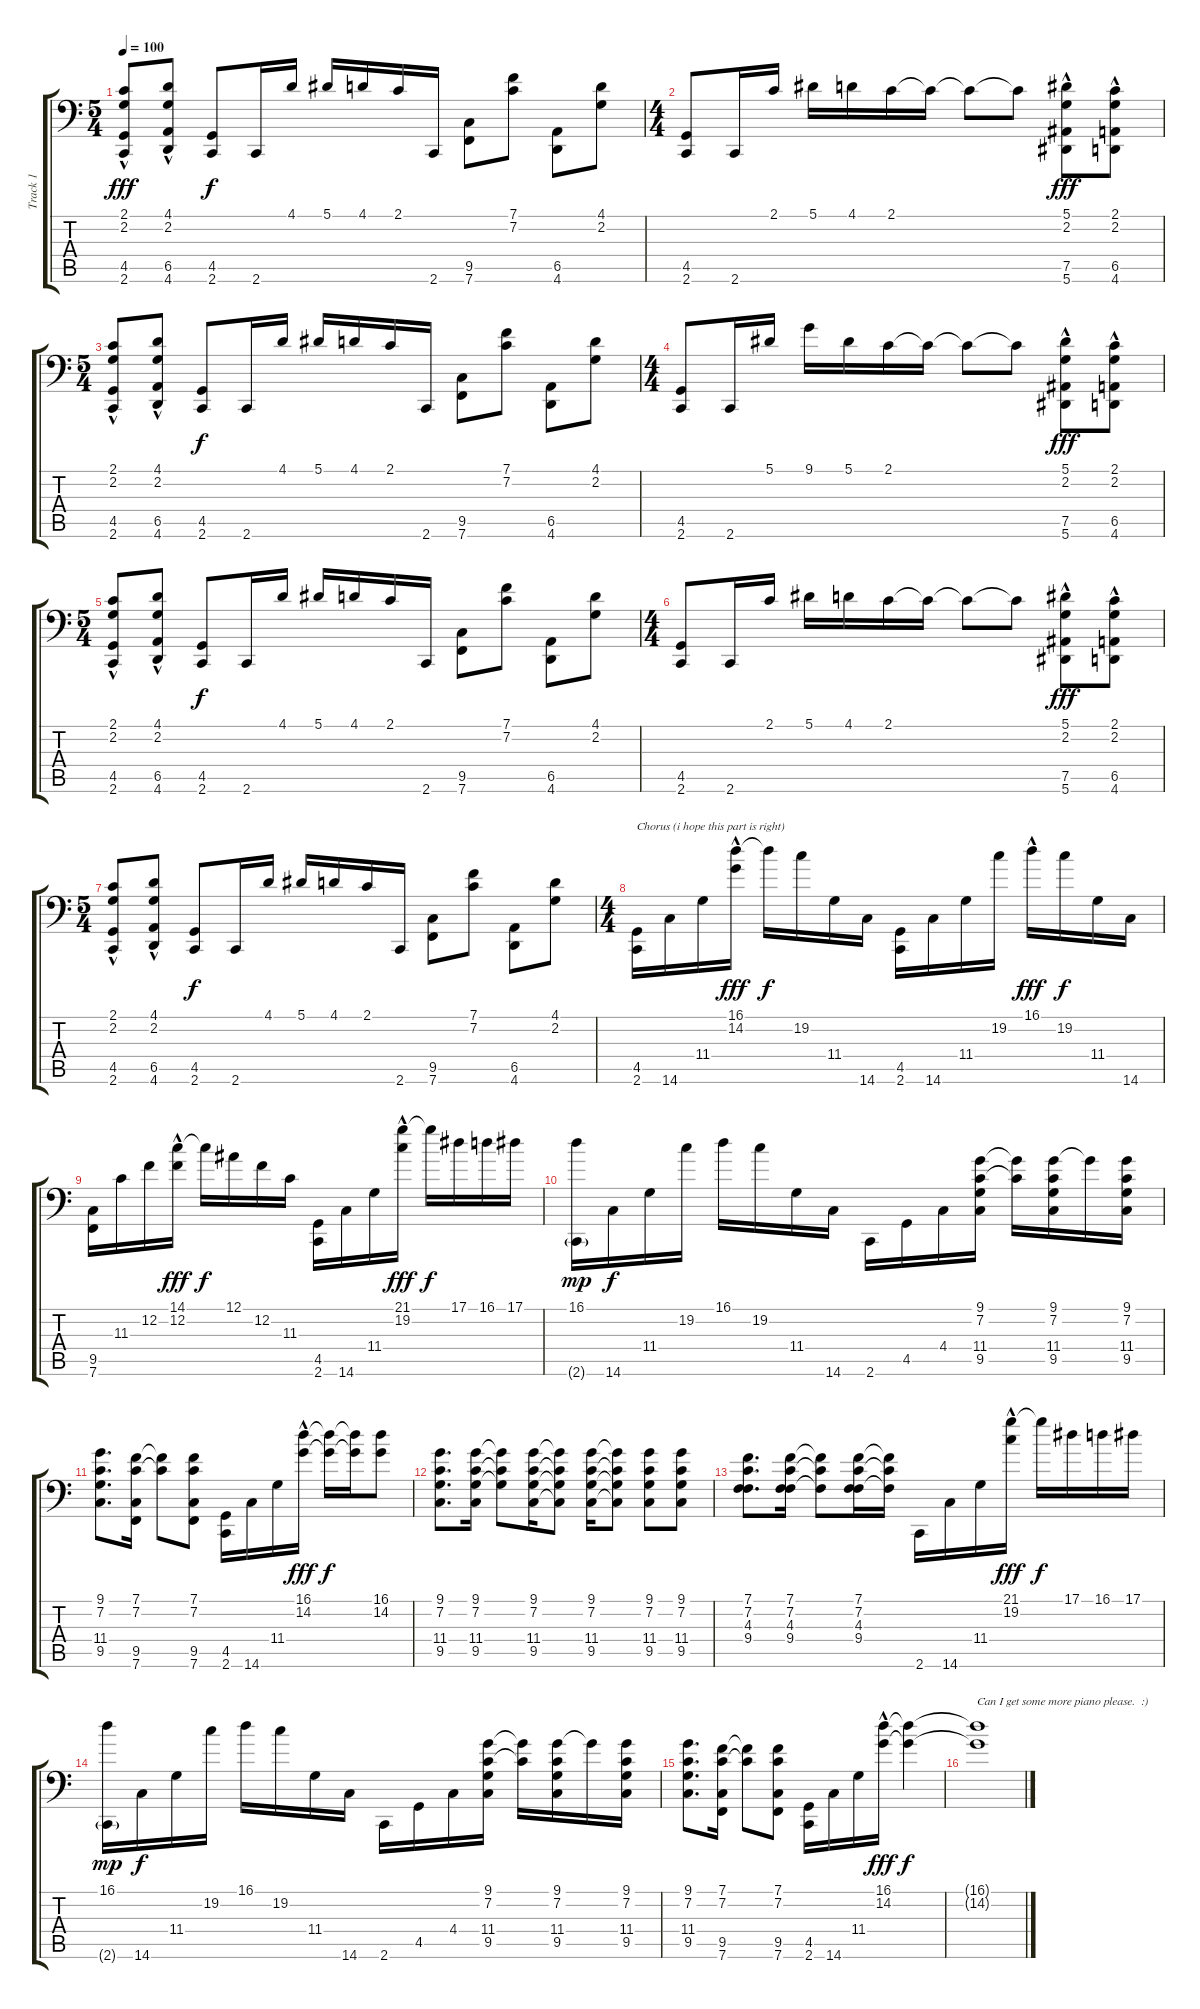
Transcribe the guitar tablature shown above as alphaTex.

\track ("Track 1" "Track 1") {instrument acousticgrandpiano}
\staff {score tabs}
\tuning (Bb3 F3 Db3 Ab2 Eb2 Bb1) {hide}
\ts (5 4)
\tempo 100
\clef f4
\ks c
(2.1 2.2 4.5{hac} 2.6{hac}).8{dy fff} (4.1 2.2 6.5{hac} 4.6{hac}).8 (4.5 2.6).8{dy f volume 10} 2.6.16 4.1.16 5.1.16 4.1.16 2.1.16 2.6.16 (9.5 7.6).8 (7.1 7.2).8 (6.5 4.6).8 (4.1 2.2).8 |
\ts (4 4)
(4.5 2.6).8{volume 9} 2.6.16 2.1.16 5.1.16 4.1.16 2.1.16 2.1{t}.16 2.1{t}.8 2.1{t}.8 (5.1 2.2 7.5{hac} 5.6{hac}).8{dy fff volume 16} (2.1 2.2 6.5{hac} 4.6{hac}).8 |
\ts (5 4)
(2.1 2.2 4.5{hac} 2.6{hac}).8 (4.1 2.2 6.5{hac} 4.6{hac}).8 (4.5 2.6).8{dy f volume 10} 2.6.16 4.1.16 5.1.16 4.1.16 2.1.16 2.6.16 (9.5 7.6).8 (7.1 7.2).8 (6.5 4.6).8 (4.1 2.2).8 |
\ts (4 4)
(4.5 2.6).8{volume 9} 2.6.16 5.1.16 9.1.16 5.1.16 2.1.16 2.1{t}.16 2.1{t}.8 2.1{t}.8 (5.1 2.2 7.5{hac} 5.6{hac}).8{dy fff volume 16} (2.1 2.2 6.5{hac} 4.6{hac}).8 |
\ts (5 4)
(2.1 2.2 4.5{hac} 2.6{hac}).8 (4.1 2.2 6.5{hac} 4.6{hac}).8 (4.5 2.6).8{dy f volume 10} 2.6.16 4.1.16 5.1.16 4.1.16 2.1.16 2.6.16 (9.5 7.6).8 (7.1 7.2).8 (6.5 4.6).8 (4.1 2.2).8 |
\ts (4 4)
(4.5 2.6).8{volume 9} 2.6.16 2.1.16 5.1.16 4.1.16 2.1.16 2.1{t}.16 2.1{t}.8 2.1{t}.8 (5.1 2.2 7.5{hac} 5.6{hac}).8{dy fff volume 16} (2.1 2.2 6.5{hac} 4.6{hac}).8 |
\ts (5 4)
(2.1 2.2 4.5{hac} 2.6{hac}).8 (4.1 2.2 6.5{hac} 4.6{hac}).8 (4.5 2.6).8{dy f volume 10} 2.6.16 4.1.16 5.1.16 4.1.16 2.1.16 2.6.16 (9.5 7.6).8 (7.1 7.2).8 (6.5 4.6).8 (4.1 2.2).8 |
\ts (4 4)
(4.5 2.6).16{txt "Chorus (i hope this part is right)" volume 8} 14.6.16 11.4.16 (16.1{hac} 14.2{hac}).16{dy fff} 16.1{t}.16{dy f} 19.2.16 11.4.16 14.6.16 (4.5 2.6).16 14.6.16 11.4.16 19.2.16 16.1{hac}.16{dy fff} 19.2.16{dy f} 11.4.16 14.6.16 |
(9.5 7.6).16 11.3.16 12.2.16 (14.1{hac} 12.2{hac}).16{dy fff} 14.1{t}.16{dy f} 12.1.16 12.2.16 11.3.16 (4.5 2.6).16{volume 10} 14.6.16 11.4.16 (21.1{hac} 19.2{hac}).16{dy fff} 21.1{t}.16{dy f} 17.1.16 16.1.16 17.1.16 |
(16.1 2.6{g}).16{dy mp volume 13} 14.6.16{dy f} 11.4.16 19.2.16 16.1.16 19.2.16 11.4.16 14.6.16 2.6.16 4.5.16 4.4.16 (9.1 7.2 11.4 9.5).16{volume 9} (9.1{t} 7.2{t}).16 (9.1 7.2 11.4 9.5).16 9.1{t}.16 (9.1 7.2 11.4 9.5).16 |
(9.1 7.2 11.4 9.5).8{d} (7.1 7.2 9.5 7.6).16 (7.1{t} 7.2{t}).8 (7.1 7.2 9.5 7.6).8 (4.5 2.6).16 14.6.16 11.4.16 (16.1{hac} 14.2{hac}).16{dy fff} (16.1{t} 14.2{t}).16{dy f} (16.1{t} 14.2{t}).16 (16.1 14.2).8 |
(9.1 7.2 11.4 9.5).8{d volume 16} (9.1 7.2 11.4 9.5).16 (9.1{t} 7.2{t} 11.4{t}).8 (9.1 7.2 11.4 9.5).16 (9.1{t} 7.2{t} 11.4{t} 9.5{t}).8 (9.1 7.2 11.4 9.5).16 (9.1{t} 7.2{t} 11.4{t} 9.5{t}).8 (9.1 7.2 11.4 9.5).8 (9.1 7.2 11.4 9.5).8 |
(7.1 7.2 4.3 9.4).8{d volume 16} (7.1 7.2 4.3 9.4).16 (7.1{t} 7.2{t} 9.4{t}).8 (7.1 7.2 4.3 9.4).16 (7.1{t} 7.2{t} 9.4{t}).16 2.6.16 14.6.16 11.4.16 (21.1{hac} 19.2{hac}).16{dy fff} 21.1{t}.16{dy f} 17.1.16 16.1.16 17.1.16 |
(16.1 2.6{g}).16{dy mp volume 13} 14.6.16{dy f} 11.4.16 19.2.16 16.1.16 19.2.16 11.4.16 14.6.16 2.6.16 4.5.16 4.4.16 (9.1 7.2 11.4 9.5).16{volume 9} (9.1{t} 7.2{t}).16 (9.1 7.2 11.4 9.5).16 9.1{t}.16 (9.1 7.2 11.4 9.5).16 |
(9.1 7.2 11.4 9.5).8{d} (7.1 7.2 9.5 7.6).16 (7.1{t} 7.2{t}).8 (7.1 7.2 9.5 7.6).8 (4.5 2.6).16 14.6.16 11.4.16 (16.1{hac} 14.2{hac}).16{dy fff} (16.1{t} 14.2{t}).4{dy f} |
(16.1{t} 14.2{t}).1{txt "Can I get some more piano please.  :)"}
